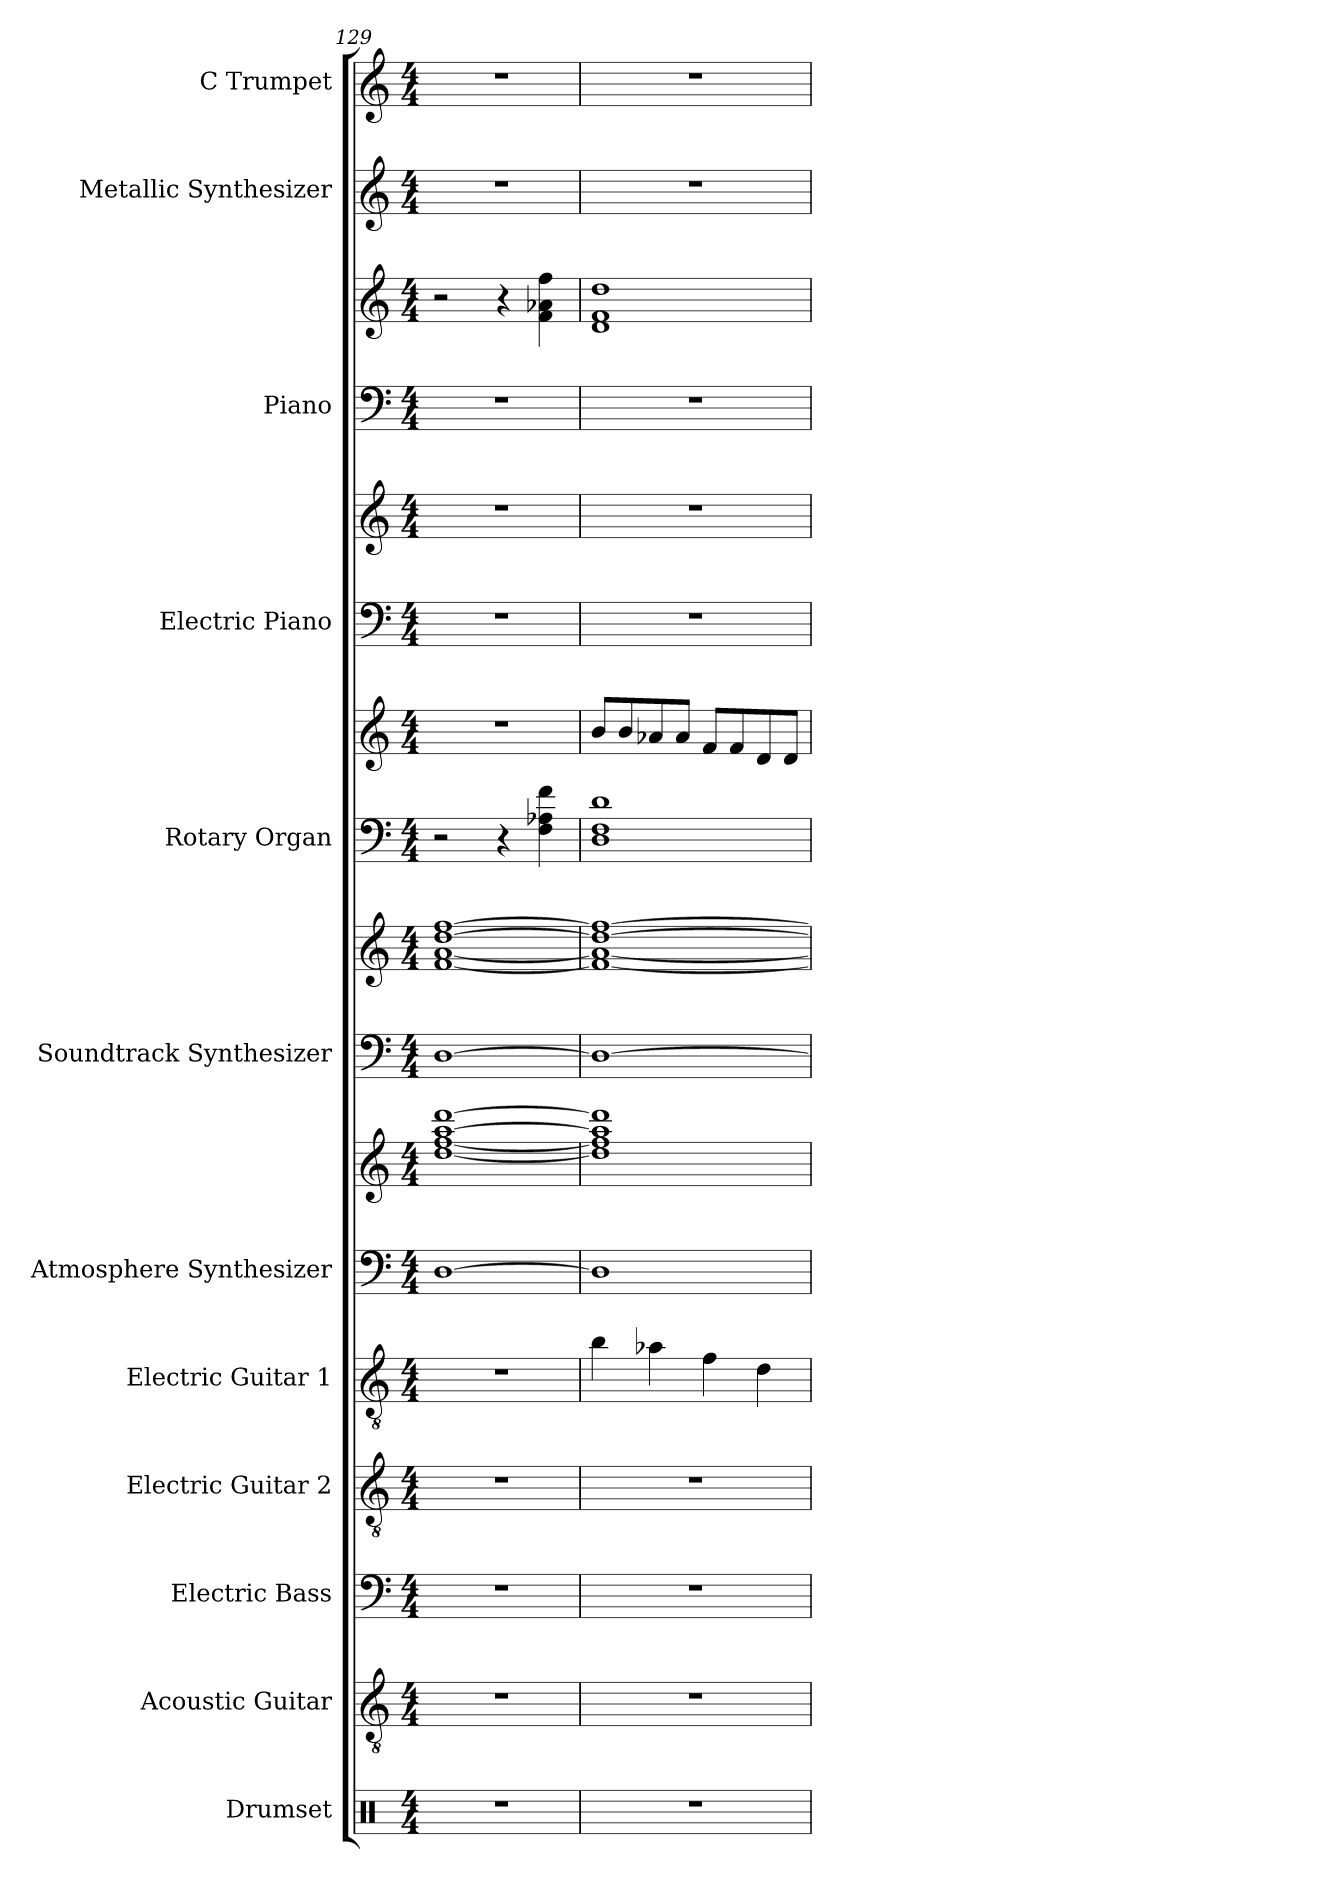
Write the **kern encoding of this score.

**kern	**kern	**kern	**kern	**kern	**kern	**kern	**kern	**kern	**kern	**kern	**kern	**kern	**kern	**kern	**kern	**kern
*part12	*part11	*part10	*part9	*part8	*part7	*part7	*part6	*part6	*part5	*part5	*part4	*part4	*part3	*part3	*part2	*part1
*staff17	*staff16	*staff15	*staff14	*staff13	*staff12	*staff11	*staff10	*staff9	*staff8	*staff7	*staff6	*staff5	*staff4	*staff3	*staff2	*staff1
*I"Drumset	*I"Acoustic Guitar	*I"Electric Bass	*I"Electric Guitar 2	*I"Electric Guitar 1	*I"Atmosphere Synthesizer	*	*I"Soundtrack Synthesizer	*	*I"Rotary Organ	*	*I"Electric Piano	*	*I"Piano	*	*I"Metallic Synthesizer	*I"C Trumpet
*I'Drs.	*I'Guit.	*I'El. B.	*I'El. Guit. 2	*I'El. Guit. 1	*I'Synth.	*	*I'Synth.	*	*I'Rot. Org.	*	*I'El. Pno.	*	*I'Pno.	*	*I'Synth.	*I'C Tpt.
*clefX	*clefGv2	*clefF4	*clefGv2	*clefGv2	*clefF4	*clefG2	*clefF4	*clefG2	*clefF4	*clefG2	*clefF4	*clefG2	*clefF4	*clefG2	*clefG2	*clefG2
*	*	*ITrd7c12	*	*	*	*	*	*	*	*	*	*	*	*	*	*
*k[]	*k[]	*k[]	*k[]	*k[]	*k[]	*k[]	*k[]	*k[]	*k[]	*k[]	*k[]	*k[]	*k[]	*k[]	*k[]	*k[]
*M4/4	*M4/4	*M4/4	*M4/4	*M4/4	*M4/4	*M4/4	*M4/4	*M4/4	*M4/4	*M4/4	*M4/4	*M4/4	*M4/4	*M4/4	*M4/4	*M4/4
=129	=129	=129	=129	=129	=129	=129	=129	=129	=129	=129	=129	=129	=129	=129	=129	=129
1r	1r	1r	1r	1r	[1D	[1dd [1ff [1aa [1ddd	[1D	[1f [1a [1dd [1ff	2r	1r	1r	1r	1r	2r	1r	1r
.	.	.	.	.	.	.	.	.	4r	.	.	.	.	4r	.	.
.	.	.	.	.	.	.	.	.	4F\ 4A-X\ 4f\	.	.	.	.	4f\ 4a-X\ 4ff\	.	.
!!LO:PB:g=z
=130	=130	=130	=130	=130	=130	=130	=130	=130	=130	=130	=130	=130	=130	=130	=130	=130
1r	1r	1r	1r	4b\	1D]	1dd] 1ff] 1aa] 1ddd]	1D_	1f_ 1a_ 1dd_ 1ff_	1D 1F 1d	8b/L	1r	1r	1r	1d 1f 1dd	1r	1r
.	.	.	.	.	.	.	.	.	.	8b/	.	.	.	.	.	.
.	.	.	.	4a-X\	.	.	.	.	.	8a-X/	.	.	.	.	.	.
.	.	.	.	.	.	.	.	.	.	8a-/J	.	.	.	.	.	.
.	.	.	.	4f\	.	.	.	.	.	8f/L	.	.	.	.	.	.
.	.	.	.	.	.	.	.	.	.	8f/	.	.	.	.	.	.
.	.	.	.	4d\	.	.	.	.	.	8d/	.	.	.	.	.	.
.	.	.	.	.	.	.	.	.	.	8d/J	.	.	.	.	.	.
=	=	=	=	=	=	=	=	=	=	=	=	=	=	=	=	=
*-	*-	*-	*-	*-	*-	*-	*-	*-	*-	*-	*-	*-	*-	*-	*-	*-
